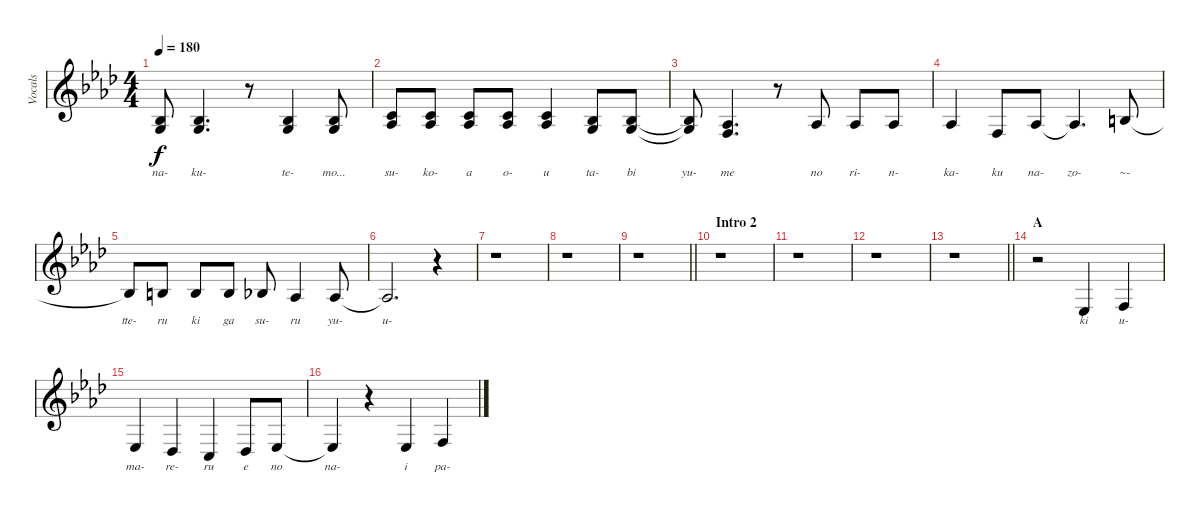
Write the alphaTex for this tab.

\track ("Vocals" "Vocals") {instrument violin}
\staff {score}
\tuning (E4 B3 G3 D3 A2 E2) {hide}
\ts (4 4)
\tempo 180
\clef g2
\ks ab
(3.3{t} 5.4{t}).8{lyrics (0 "na-") lyrics (1 "") lyrics (2 "") lyrics (3 "") lyrics (4 "") dy f} (3.3 5.4).4{d lyrics (0 "ku-") lyrics (1 "") lyrics (2 "") lyrics (3 "") lyrics (4 "")} r.8 (0.3 8.4).4{lyrics (0 "te-") lyrics (1 "") lyrics (2 "") lyrics (3 "") lyrics (4 "")} (3.3 5.4).8{lyrics (0 "mo...") lyrics (1 "") lyrics (2 "") lyrics (3 "") lyrics (4 "")} |
(1.2 1.3).8{lyrics (0 "su-") lyrics (1 "") lyrics (2 "") lyrics (3 "") lyrics (4 "")} (1.2 1.3).8{lyrics (0 "ko-") lyrics (1 "") lyrics (2 "") lyrics (3 "") lyrics (4 "")} (1.2 1.3).8{lyrics (0 "a") lyrics (1 "") lyrics (2 "") lyrics (3 "") lyrics (4 "")} (1.2 1.3).8{lyrics (0 "o-") lyrics (1 "") lyrics (2 "") lyrics (3 "") lyrics (4 "")} (1.2 1.3).4{lyrics (0 "u") lyrics (1 "") lyrics (2 "") lyrics (3 "") lyrics (4 "")} (3.3 5.4).8{lyrics (0 "ta-") lyrics (1 "") lyrics (2 "") lyrics (3 "") lyrics (4 "")} (3.3 5.4).8{lyrics (0 "bi") lyrics (1 "") lyrics (2 "") lyrics (3 "") lyrics (4 "")} |
(3.3{t} 5.4{t}).8{lyrics (0 "yu-") lyrics (1 "") lyrics (2 "") lyrics (3 "") lyrics (4 "")} (1.3 3.4).4{d lyrics (0 "me") lyrics (1 "") lyrics (2 "") lyrics (3 "") lyrics (4 "")} r.8 1.3.8{lyrics (0 "no") lyrics (1 "") lyrics (2 "") lyrics (3 "") lyrics (4 "")} 1.3.8{lyrics (0 "ri-") lyrics (1 "") lyrics (2 "") lyrics (3 "") lyrics (4 "")} 1.3.8{lyrics (0 "n-") lyrics (1 "") lyrics (2 "") lyrics (3 "") lyrics (4 "")} |
1.3.4{lyrics (0 "ka-") lyrics (1 "") lyrics (2 "") lyrics (3 "") lyrics (4 "")} 3.4.8{lyrics (0 "ku") lyrics (1 "") lyrics (2 "") lyrics (3 "") lyrics (4 "")} 1.3.8{lyrics (0 "na-") lyrics (1 "") lyrics (2 "") lyrics (3 "") lyrics (4 "")} 1.3{t}.4{d lyrics (0 "zo-") lyrics (1 "") lyrics (2 "") lyrics (3 "") lyrics (4 "")} 4.3.8{lyrics (0 "~-") lyrics (1 "") lyrics (2 "") lyrics (3 "") lyrics (4 "")} |
4.3{t}.8{lyrics (0 "tte-") lyrics (1 "") lyrics (2 "") lyrics (3 "") lyrics (4 "")} 4.3.8{lyrics (0 "ru") lyrics (1 "") lyrics (2 "") lyrics (3 "") lyrics (4 "")} 4.3.8{lyrics (0 "ki") lyrics (1 "") lyrics (2 "") lyrics (3 "") lyrics (4 "")} 4.3.8{lyrics (0 "ga") lyrics (1 "") lyrics (2 "") lyrics (3 "") lyrics (4 "")} 3.3.8{lyrics (0 "su-") lyrics (1 "") lyrics (2 "") lyrics (3 "") lyrics (4 "")} 1.3.4{lyrics (0 "ru") lyrics (1 "") lyrics (2 "") lyrics (3 "") lyrics (4 "")} 1.3.8{lyrics (0 "yu-") lyrics (1 "") lyrics (2 "") lyrics (3 "") lyrics (4 "")} |
1.3{t}.2{d lyrics (0 "u-") lyrics (1 "") lyrics (2 "") lyrics (3 "") lyrics (4 "")} r.4 |
r.1 |
r.1 |
\barLineRight lightlight
r.1 |
\section ("" "Intro 2")
r.1 |
r.1 |
r.1 |
\barLineRight lightlight
r.1 |
\section ("" "A")
r.2 1.4.4{lyrics (0 "ki") lyrics (1 "") lyrics (2 "") lyrics (3 "") lyrics (4 "")} 3.4.4{lyrics (0 "u-") lyrics (1 "") lyrics (2 "") lyrics (3 "") lyrics (4 "")} |
1.4.4{lyrics (0 "ma-") lyrics (1 "") lyrics (2 "") lyrics (3 "") lyrics (4 "")} 4.5.4{lyrics (0 "re-") lyrics (1 "") lyrics (2 "") lyrics (3 "") lyrics (4 "")} 3.5.4{lyrics (0 "ru") lyrics (1 "") lyrics (2 "") lyrics (3 "") lyrics (4 "")} 4.5.8{lyrics (0 "e") lyrics (1 "") lyrics (2 "") lyrics (3 "") lyrics (4 "")} 1.4.8{lyrics (0 "no") lyrics (1 "") lyrics (2 "") lyrics (3 "") lyrics (4 "")} |
1.4{t}.4{lyrics (0 "na-") lyrics (1 "") lyrics (2 "") lyrics (3 "") lyrics (4 "")} r.4 1.4.4{lyrics (0 "i") lyrics (1 "") lyrics (2 "") lyrics (3 "") lyrics (4 "")} 3.4.4{lyrics (0 "pa-") lyrics (1 "") lyrics (2 "") lyrics (3 "") lyrics (4 "")}
